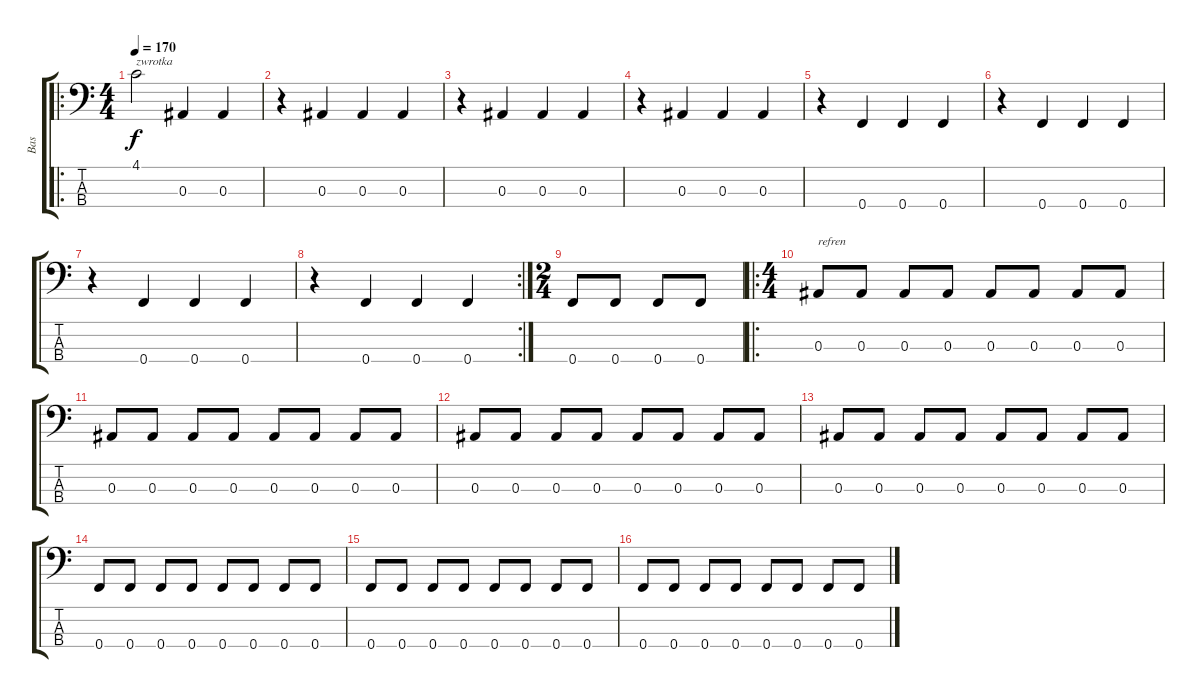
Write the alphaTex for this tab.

\track ("Bas" "Bas") {instrument electricbassfinger}
\staff {score tabs}
\tuning (Ab2 Eb2 Bb1 F1) {hide}
\ro
\ts (4 4)
\tempo 170
\clef f4
\ks c
4.1.2{txt "zwrotka" dy f} 0.3.4 0.3.4 |
r.4 0.3.4 0.3.4 0.3.4 |
r.4 0.3.4 0.3.4 0.3.4 |
r.4 0.3.4 0.3.4 0.3.4 |
r.4 0.4.4 0.4.4 0.4.4 |
r.4 0.4.4 0.4.4 0.4.4 |
r.4 0.4.4 0.4.4 0.4.4 |
\rc 2
r.4 0.4.4 0.4.4 0.4.4 |
\ts (2 4)
0.4.8 0.4.8 0.4.8 0.4.8 |
\ro
\ts (4 4)
0.3.8{txt "refren"} 0.3.8 0.3.8 0.3.8 0.3.8 0.3.8 0.3.8 0.3.8 |
0.3.8 0.3.8 0.3.8 0.3.8 0.3.8 0.3.8 0.3.8 0.3.8 |
0.3.8 0.3.8 0.3.8 0.3.8 0.3.8 0.3.8 0.3.8 0.3.8 |
0.3.8 0.3.8 0.3.8 0.3.8 0.3.8 0.3.8 0.3.8 0.3.8 |
0.4.8 0.4.8 0.4.8 0.4.8 0.4.8 0.4.8 0.4.8 0.4.8 |
0.4.8 0.4.8 0.4.8 0.4.8 0.4.8 0.4.8 0.4.8 0.4.8 |
0.4.8 0.4.8 0.4.8 0.4.8 0.4.8 0.4.8 0.4.8 0.4.8
